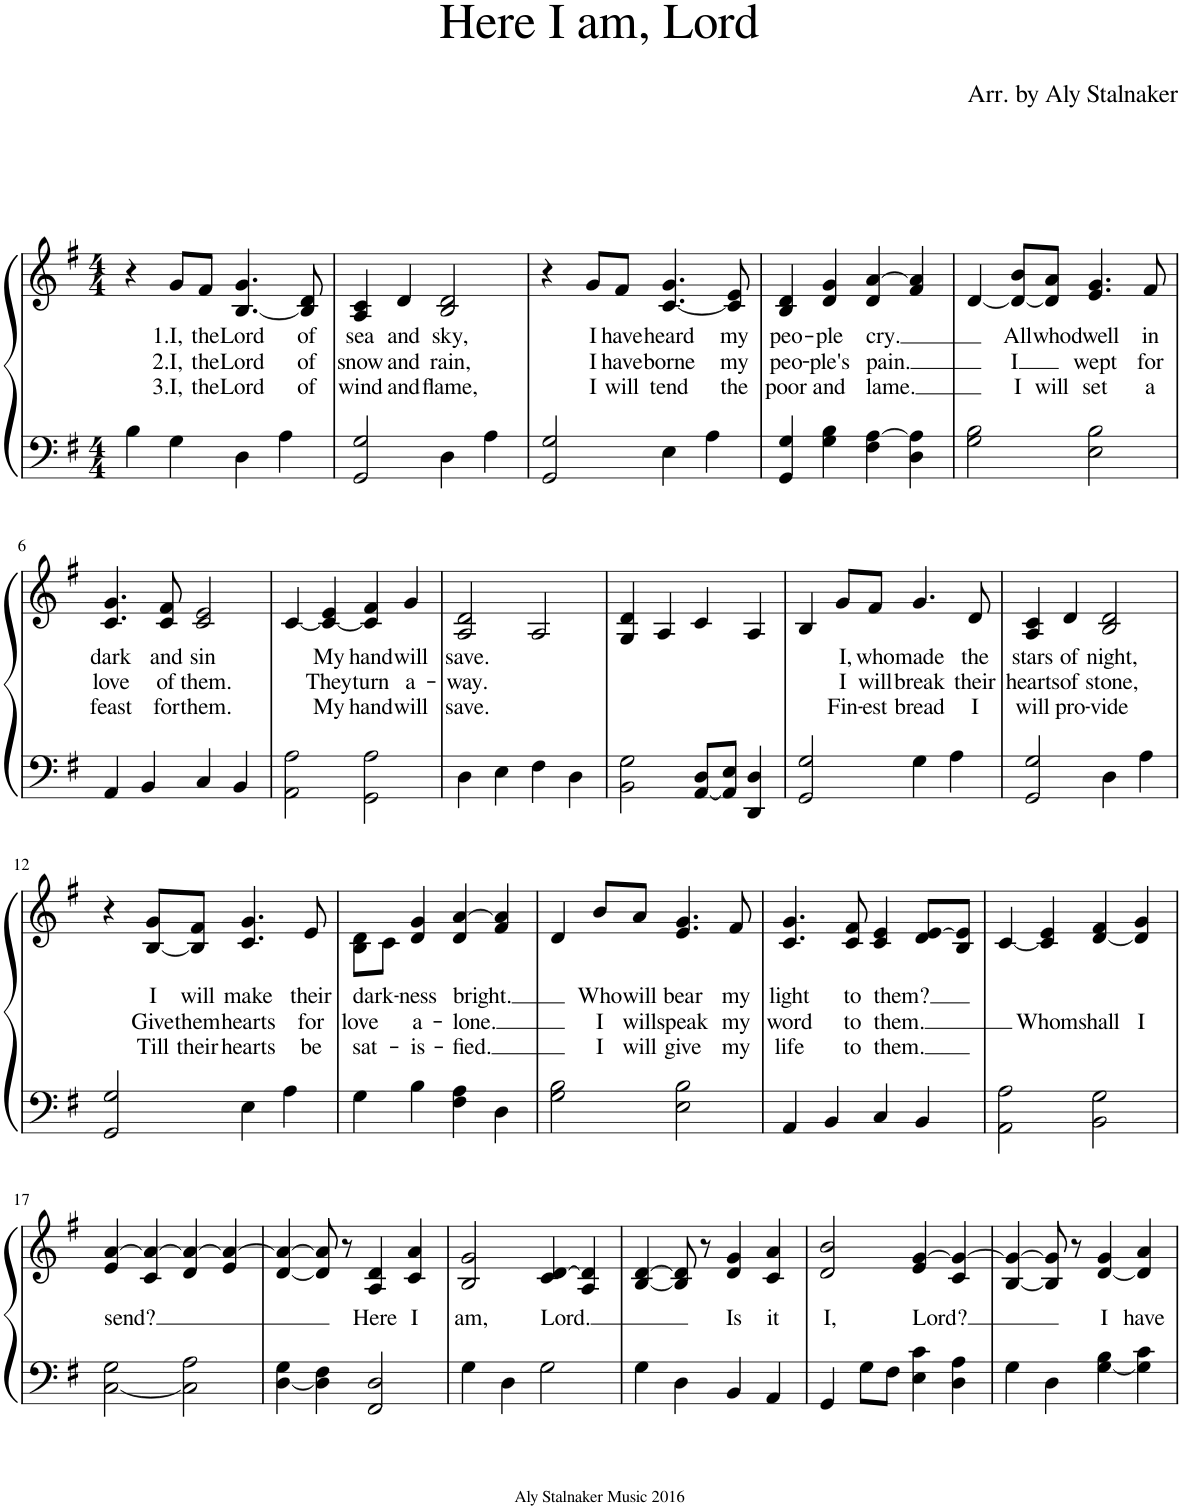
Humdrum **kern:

**kern	**kern	**text	**text	**text
*part1	*part1	*part1	*part1	*part1
*staff2	*staff1	*staff1	*staff1	*staff1
*I"Piano	*	*	*	*
*I'Pno.	*	*	*	*
*clefF4	*clefG2	*	*	*
*k[f#]	*k[f#]	*	*	*
*M4/4	*M4/4	*	*	*
=1	=1	=1	=1	=1
4B\	4r	.	.	.
!	!	!LO:LY:b	!LO:LY:b	!LO:LY:b
4G\	8g/L	1.I,	2.I,	3.I,
!	!	!LO:LY:b	!LO:LY:b	!LO:LY:b
.	8f#/J	the	the	the
!	!	!LO:LY:b	!LO:LY:b	!LO:LY:b
4D\	[4.B/ 4.g/	Lord	Lord	Lord
4A\	.	.	.	.
!	!	!LO:LY:b	!LO:LY:b	!LO:LY:b
.	8B/] 8d/	of	of	of
=2	=2	=2	=2	=2
!	!	!LO:LY:b	!LO:LY:b	!LO:LY:b
2GG/ 2G/	4A/ 4c/	sea	snow	wind
!	!	!LO:LY:b	!LO:LY:b	!LO:LY:b
.	4d/	and	and	and
!	!	!LO:LY:b	!LO:LY:b	!LO:LY:b
4D\	2B/ 2d/	sky,	rain,	flame,
4A\	.	.	.	.
=3	=3	=3	=3	=3
2GG/ 2G/	4r	.	.	.
!	!	!LO:LY:b	!LO:LY:b	!LO:LY:b
.	8g/L	I	I	I
!	!	!LO:LY:b	!LO:LY:b	!LO:LY:b
.	8f#/J	have	have	will
!	!	!LO:LY:b	!LO:LY:b	!LO:LY:b
4E\	[4.c/ 4.g/	heard	borne	tend
4A\	.	.	.	.
!	!	!LO:LY:b	!LO:LY:b	!LO:LY:b
.	8c/] 8e/	my	my	the
=4	=4	=4	=4	=4
!	!	!LO:LY:b	!LO:LY:b	!LO:LY:b
4GG/ 4G/	4B/ 4d/	peo-	peo-	poor
!	!	!LO:LY:b	!LO:LY:b	!LO:LY:b
4G\ 4B\	4d/ 4g/	-ple	-ple's	and
!	!	!LO:LY:b	!LO:LY:b	!LO:LY:b
4F#\ [4A\	4d/ [4a/	cry.	pain.	lame.
4D\ 4A\]	4f#/ 4a/]	.	.	.
=5	=5	=5	=5	=5
2G\ 2B\	[4d/	.	.	.
!	!	!LO:LY:b	!LO:LY:b	!LO:LY:b
.	8d/_ 8b/L	All	I	I
!	!	!LO:LY:b	!	!LO:LY:b
.	8d/] 8a/J	who	.	will
!	!	!LO:LY:b	!LO:LY:b	!LO:LY:b
2E\ 2B\	4.e/ 4.g/	dwell	wept	set
!	!	!LO:LY:b	!LO:LY:b	!LO:LY:b
.	8f#/	in	for	a
!!LO:LB:g=z
=6	=6	=6	=6	=6
!	!	!LO:LY:b	!LO:LY:b	!LO:LY:b
4AA/	4.c/ 4.g/	dark	love	feast
4BB/	.	.	.	.
!	!	!LO:LY:b	!LO:LY:b	!LO:LY:b
.	8c/ 8f#/	and	of	for
!	!	!LO:LY:b	!LO:LY:b	!LO:LY:b
4C/	2c/ 2e/	sin	them.	them.
4BB/	.	.	.	.
=7	=7	=7	=7	=7
2AA\ 2A\	[4c/	.	.	.
!	!	!LO:LY:b	!LO:LY:b	!LO:LY:b
.	4c/_ 4e/	My	They	My
!	!	!LO:LY:b	!LO:LY:b	!LO:LY:b
2GG\ 2A\	4c/] 4f#/	hand	turn	hand
!	!	!LO:LY:b	!LO:LY:b	!LO:LY:b
.	4g/	will	a-	will
=8	=8	=8	=8	=8
!	!	!LO:LY:b	!LO:LY:b	!LO:LY:b
4D\	2A/ 2d/	save.	-way.	save.
4E\	.	.	.	.
4F#\	2A/	.	.	.
4D\	.	.	.	.
=9	=9	=9	=9	=9
2BB\ 2G\	4G/ 4d/	.	.	.
.	4A/	.	.	.
[8AA/ 8D/L	4c/	.	.	.
8AA/] 8E/J	.	.	.	.
4DD/ 4D/	4A/	.	.	.
=10	=10	=10	=10	=10
2GG/ 2G/	4B/	.	.	.
!	!	!LO:LY:b	!LO:LY:b	!LO:LY:b
.	8g/L	I,	I	Fin-
!	!	!LO:LY:b	!LO:LY:b	!LO:LY:b
.	8f#/J	who	will	-est
!	!	!LO:LY:b	!LO:LY:b	!LO:LY:b
4G\	4.g/	made	break	bread
4A\	.	.	.	.
!	!	!LO:LY:b	!LO:LY:b	!LO:LY:b
.	8d/	the	their	I
=11	=11	=11	=11	=11
!	!	!LO:LY:b	!LO:LY:b	!LO:LY:b
2GG/ 2G/	4A/ 4c/	stars	hearts	will
!	!	!LO:LY:b	!LO:LY:b	!LO:LY:b
.	4d/	of	of	pro-
!	!	!LO:LY:b	!LO:LY:b	!LO:LY:b
4D\	2B/ 2d/	night,	stone,	-vide
4A\	.	.	.	.
!!LO:LB:g=z
=12	=12	=12	=12	=12
2GG/ 2G/	4r	.	.	.
!	!	!LO:LY:b	!LO:LY:b	!LO:LY:b
.	[8B/ 8g/L	I	Give	Till
!	!	!LO:LY:b	!LO:LY:b	!LO:LY:b
.	8B/] 8f#/J	will	them	their
!	!	!LO:LY:b	!LO:LY:b	!LO:LY:b
4E\	4.c/ 4.g/	make	hearts	hearts
4A\	.	.	.	.
!	!	!LO:LY:b	!LO:LY:b	!LO:LY:b
.	8e/	their	for	be
=13	=13	=13	=13	=13
!	!	!LO:LY:b	!LO:LY:b	!LO:LY:b
4G\	8B\ 8d\L	dark-	love	sat-
.	8c\J	.	.	.
!	!	!LO:LY:b	!LO:LY:b	!LO:LY:b
4B\	4d/ 4g/	-ness	a-	-is-
!	!	!LO:LY:b	!LO:LY:b	!LO:LY:b
4F#\ 4A\	4d/ [4a/	bright.	-lone.	-fied.
4D\	4f#/ 4a/]	.	.	.
=14	=14	=14	=14	=14
2G\ 2B\	4d/	.	.	.
!	!	!LO:LY:b	!LO:LY:b	!LO:LY:b
.	8b/L	Who	I	I
!	!	!LO:LY:b	!LO:LY:b	!LO:LY:b
.	8a/J	will	will	will
!	!	!LO:LY:b	!LO:LY:b	!LO:LY:b
2E\ 2B\	4.e/ 4.g/	bear	speak	give
!	!	!LO:LY:b	!LO:LY:b	!LO:LY:b
.	8f#/	my	my	my
=15	=15	=15	=15	=15
!	!	!LO:LY:b	!LO:LY:b	!LO:LY:b
4AA/	4.c/ 4.g/	light	word	life
4BB/	.	.	.	.
!	!	!LO:LY:b	!LO:LY:b	!LO:LY:b
.	8c/ 8f#/	to	to	to
!	!	!LO:LY:b	!LO:LY:b	!LO:LY:b
4C/	4c/ 4e/	them?	them.	them.
4BB/	8d/ [8e/L	.	.	.
.	8B/ 8e/]J	.	.	.
=16	=16	=16	=16	=16
2AA\ 2A\	[4c/	.	.	.
!	!	!	!LO:LY:b	!
.	4c/] 4e/	.	Whom	.
!	!	!	!LO:LY:b	!
2BB\ 2G\	[4d/ 4f#/	.	shall	.
!	!	!	!LO:LY:b	!
.	4d/] 4g/	.	I	.
!!LO:LB:g=z
=17	=17	=17	=17	=17
!	!	!	!LO:LY:b	!
[2C\ 2G\	4e/ [4a/	.	send?	.
.	4c/ 4a/_	.	.	.
2C\] 2A\	4d/ 4a/_	.	.	.
.	4e/ 4a/_	.	.	.
=18	=18	=18	=18	=18
[4D\ 4G\	[4d/ 4a/_	.	.	.
4D\] 4F#\	8d/] 8a/]	.	.	.
.	8r	.	.	.
!	!	!	!LO:LY:b	!
2FF#/ 2D/	4A/ 4d/	.	Here	.
!	!	!	!LO:LY:b	!
.	4c/ 4a/	.	I	.
=19	=19	=19	=19	=19
!	!	!	!LO:LY:b	!
4G\	2B/ 2g/	.	am,	.
4D\	.	.	.	.
!	!	!	!LO:LY:b	!
2G\	4c/ [4d/	.	Lord.	.
.	4A/ 4d/]	.	.	.
=20	=20	=20	=20	=20
4G\	[4B/ [4d/	.	.	.
4D\	8B/] 8d/]	.	.	.
.	8r	.	.	.
!	!	!	!LO:LY:b	!
4BB/	4d/ 4g/	.	Is	.
!	!	!	!LO:LY:b	!
4AA/	4c/ 4a/	.	it	.
=21	=21	=21	=21	=21
!	!	!	!LO:LY:b	!
4GG/	2d/ 2b/	.	I,	.
8G\L	.	.	.	.
8F#\J	.	.	.	.
!	!	!	!LO:LY:b	!
4E\ 4c\	4e/ [4g/	.	Lord?	.
4D\ 4A\	4c/ 4g/_	.	.	.
=22	=22	=22	=22	=22
4G\	[4B/ 4g/_	.	.	.
4D\	8B/] 8g/]	.	.	.
.	8r	.	.	.
!	!	!	!LO:LY:b	!
[4G\ 4B\	[4d/ 4g/	.	I	.
!	!	!	!LO:LY:b	!
4G\] 4c\	4d/] 4a/	.	have	.
=	=	=	=	=
*-	*-	*-	*-	*-
